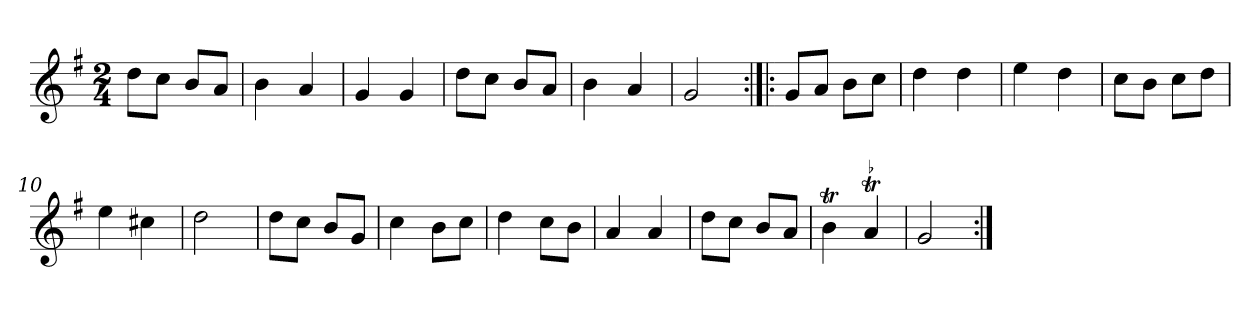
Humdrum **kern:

**kern
*part1
*staff1
*clefG2
*k[f#]
*G:
*M2/4
*MM120
=
8dd\L
8cc\J
8b/L
8a/J
=1
4b
4a
=2
4g
4g
=3
8dd\L
8cc\J
8b/L
8a/J
=4
4b
4a
=5
2g
=6:|!|:
8g/L
8a/J
8b\L
8cc\J
=7
4dd
4dd
=8
4ee
4dd
=9
8cc\L
8b\J
8cc\L
8dd\J
=10
4ee
4cc#X
=11
2dd
=12
8dd\L
8cc\J
8b/L
8g/J
=13
4cc
8b\L
8cc\J
=14
4dd
8cc\L
8b\J
=15
4a
4a
=16
8dd\L
8cc\J
8b/L
8a/J
=17
4bt
!LO:TR:acc=-
4at
=18
2g
=:|!
*-
